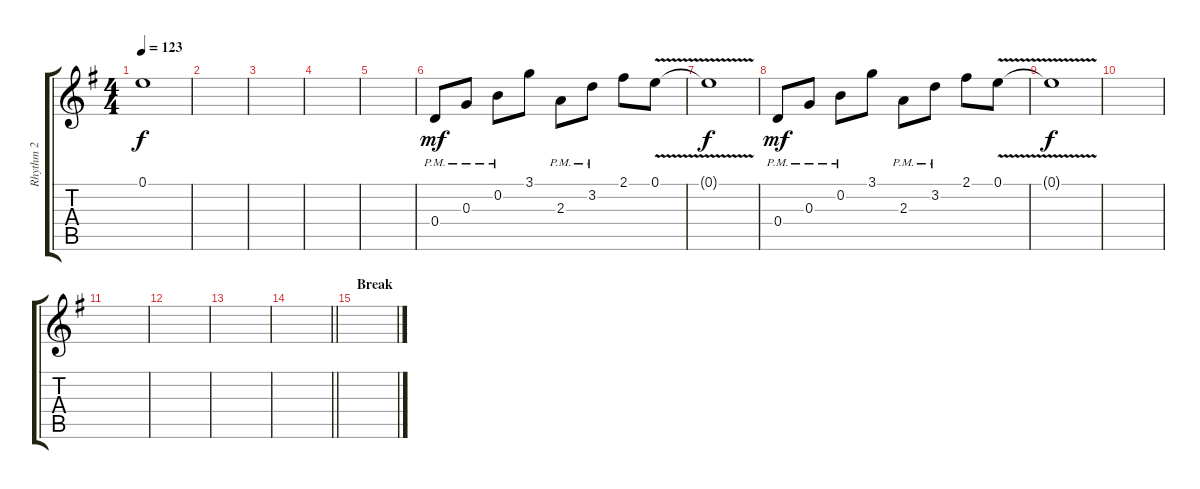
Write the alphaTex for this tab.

\track ("Rhythm 2" "Rhythm 2") {instrument distortionguitar}
\staff {score tabs}
\tuning (E4 B3 G3 D3 A2 E2) {hide}
\ts (4 4)
\tempo 123
\clef g2
\ks g
0.1{t}.1{dy f} |
|
|
|
|
0.4{pm}.8{dy mf} 0.3{pm}.8 0.2{pm}.8 3.1.8 2.3{pm}.8 3.2{pm}.8 2.1.8 0.1{v}.8 |
0.1{t}.1{dy f} |
0.4{pm}.8{dy mf} 0.3{pm}.8 0.2{pm}.8 3.1.8 2.3{pm}.8 3.2{pm}.8 2.1.8 0.1{v}.8 |
0.1{t}.1{dy f} |
|
|
|
|
\barLineRight lightlight
|
\section ("" "Break")
